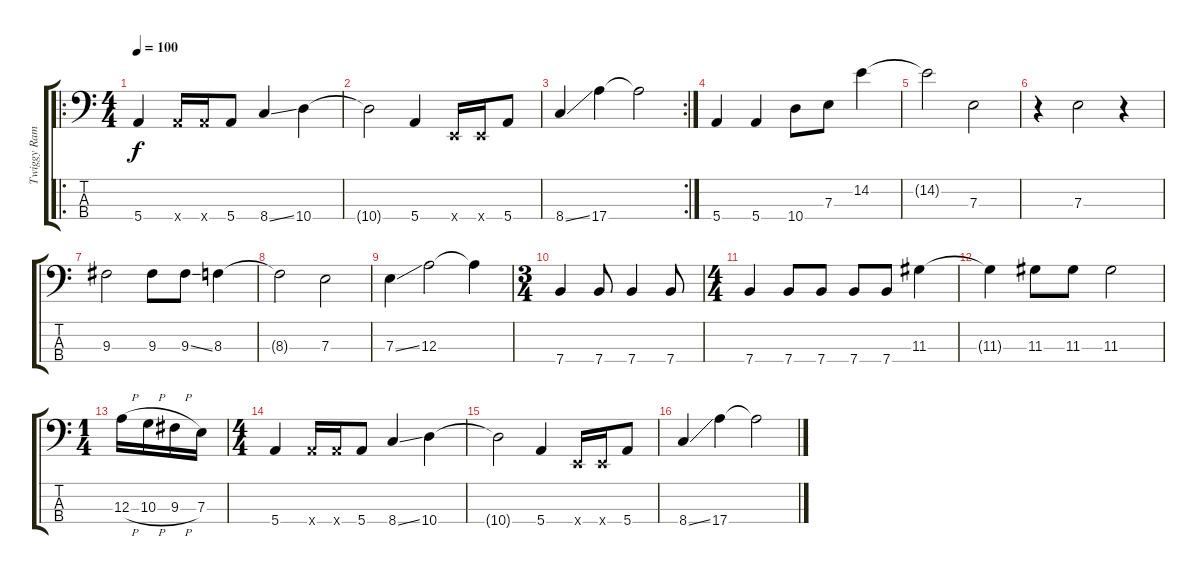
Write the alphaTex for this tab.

\track ("Twiggy Ramirez [Acoustic Bass]" "Twiggy Ram") {instrument acousticbass}
\staff {score tabs}
\tuning (G2 D2 A1 E1) {hide}
\ro
\ts (4 4)
\tempo 100
\clef f4
\ks c
5.4.4{dy f instrument acousticbass} 5.4{x}.16 5.4{x}.16 5.4.8 8.4{ss}.4 10.4.4 |
10.4{t}.2 5.4.4 0.4{x}.16 0.4{x}.16 5.4.8 |
\rc 2
8.4{ss}.4 17.4.4 17.4{t}.2 |
5.4.4 5.4.4 10.4.8 7.3.8 14.2.4 |
14.2{t}.2 7.3.2 |
r.4 7.3.2 r.4 |
9.3.2 9.3.8 9.3{ss}.8 8.3.4 |
8.3{t}.2 7.3.2 |
7.3{ss}.4 12.3.2 12.3{t}.4 |
\ts (3 4)
7.4.4 7.4.8 7.4.4 7.4.8 |
\ts (4 4)
7.4.4 7.4.8 7.4.8 7.4.8 7.4.8 11.3.4 |
11.3{t}.4 11.3.8 11.3.8 11.3.2 |
\ts (1 4)
12.3{h}.16 10.3{h}.16 9.3{h}.16 7.3.16 |
\ts (4 4)
5.4.4 5.4{x}.16 5.4{x}.16 5.4.8 8.4{ss}.4 10.4.4 |
10.4{t}.2 5.4.4 0.4{x}.16 0.4{x}.16 5.4.8 |
8.4{ss}.4 17.4.4 17.4{t}.2
